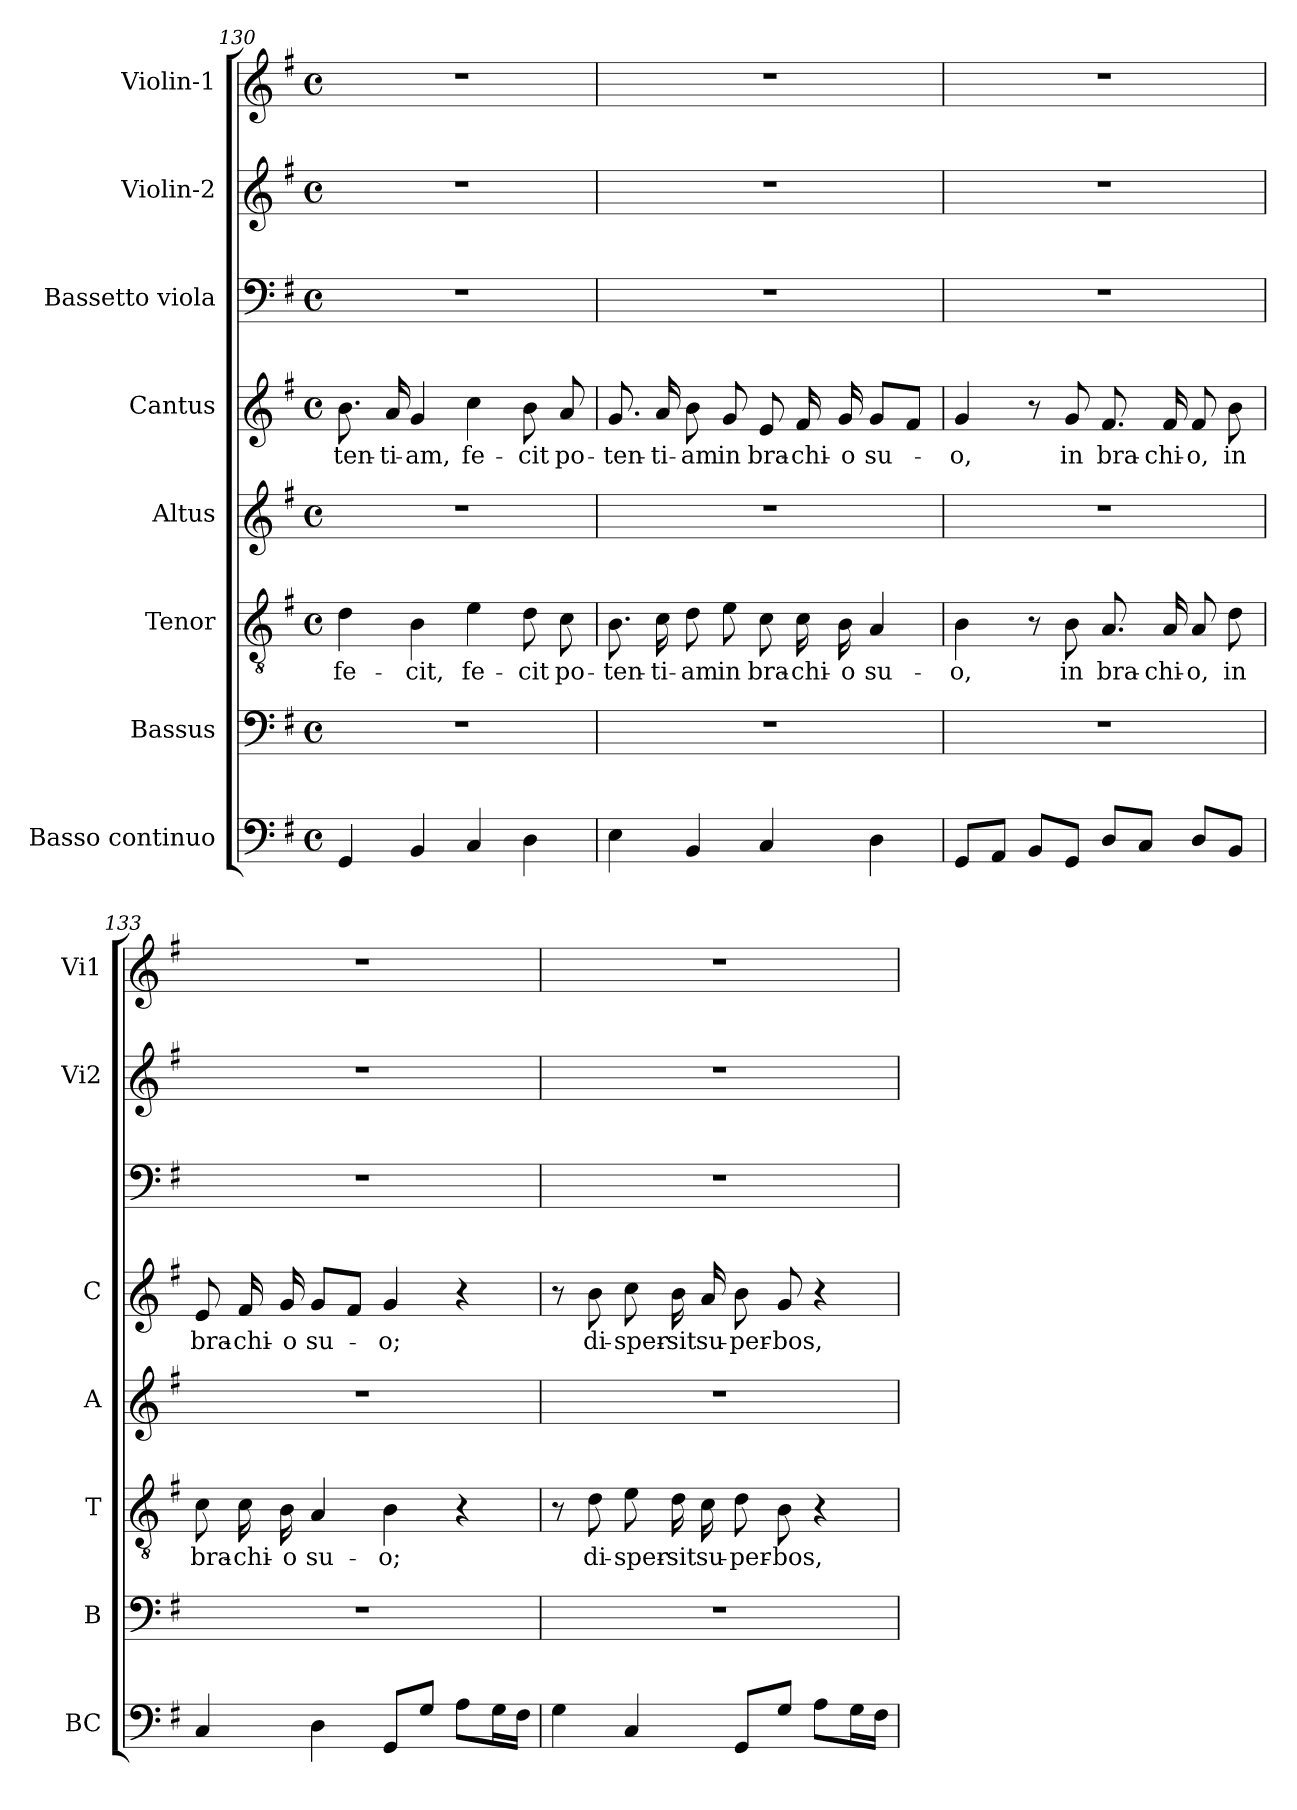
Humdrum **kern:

**kern	**kern	**kern	**text	**kern	**kern	**text	**kern	**kern	**kern
*part8	*part7	*part6	*part6	*part5	*part4	*part4	*part3	*part2	*part1
*staff8	*staff7	*staff6	*staff6	*staff5	*staff4	*staff4	*staff3	*staff2	*staff1
*I"Basso continuo	*I"Bassus	*I"Tenor	*	*I"Altus	*I"Cantus	*	*I"Bassetto viola	*I"Violin-2	*I"Violin-1
*I'BC	*I'B	*I'T	*	*I'A	*I'C	*	*	*I'Vi2	*I'Vi1
*clefF4	*clefF4	*clefGv2	*	*clefG2	*clefG2	*	*clefF4	*clefG2	*clefG2
*k[f#]	*k[f#]	*k[f#]	*	*k[f#]	*k[f#]	*	*k[f#]	*k[f#]	*k[f#]
*G:	*G:	*G:	*	*G:	*G:	*	*G:	*G:	*G:
*M4/4	*M4/4	*M4/4	*	*M4/4	*M4/4	*	*M4/4	*M4/4	*M4/4
*met(c)	*met(c)	*met(c)	*	*met(c)	*met(c)	*	*met(c)	*met(c)	*met(c)
=130	=130	=130	=130	=130	=130	=130	=130	=130	=130
!	!	!	!LO:LY:b	!	!	!LO:LY:b	!	!	!
4GG/	1r	4d\	fe-	1r	8.b\	-ten-	1r	1r	1r
!	!	!	!	!	!	!LO:LY:b	!	!	!
.	.	.	.	.	16a/	-ti-	.	.	.
!	!	!	!LO:LY:b	!	!	!LO:LY:b	!	!	!
4BB/	.	4B\	-cit,	.	4g/	-am,	.	.	.
!	!	!	!LO:LY:b	!	!	!LO:LY:b	!	!	!
4C/	.	4e\	fe-	.	4cc\	fe-	.	.	.
!	!	!	!LO:LY:b	!	!	!LO:LY:b	!	!	!
4D\	.	8d\	-cit	.	8b\	-cit	.	.	.
!	!	!	!LO:LY:b	!	!	!LO:LY:b	!	!	!
.	.	8c\	po-	.	8a/	po-	.	.	.
!!LO:LB:g=z
=131	=131	=131	=131	=131	=131	=131	=131	=131	=131
!	!	!	!LO:LY:b	!	!	!LO:LY:b	!	!	!
4E\	1r	8.B\	-ten-	1r	8.g/	-ten-	1r	1r	1r
!	!	!	!LO:LY:b	!	!	!LO:LY:b	!	!	!
.	.	16c\	-ti-	.	16a/	-ti-	.	.	.
!	!	!	!LO:LY:b	!	!	!LO:LY:b	!	!	!
4BB/	.	8d\	-am	.	8b\	-am	.	.	.
!	!	!	!LO:LY:b	!	!	!LO:LY:b	!	!	!
.	.	8e\	in	.	8g/	in	.	.	.
!	!	!	!LO:LY:b	!	!	!LO:LY:b	!	!	!
4C/	.	8c\	bra-	.	8e/	bra-	.	.	.
!	!	!	!LO:LY:b	!	!	!LO:LY:b	!	!	!
.	.	16c\	-chi-	.	16f#/	-chi-	.	.	.
!	!	!	!LO:LY:b	!	!	!LO:LY:b	!	!	!
.	.	16B\	-o	.	16g/	-o	.	.	.
!	!	!	!LO:LY:b	!	!	!LO:LY:b	!	!	!
4D\	.	4A/	su-	.	8g/L	su-	.	.	.
.	.	.	.	.	8f#/J	.	.	.	.
=132	=132	=132	=132	=132	=132	=132	=132	=132	=132
!	!	!	!LO:LY:b	!	!	!LO:LY:b	!	!	!
8GG/L	1r	4B\	-o,	1r	4g/	-o,	1r	1r	1r
8AA/J	.	.	.	.	.	.	.	.	.
8BB/L	.	8r	.	.	8r	.	.	.	.
!	!	!	!LO:LY:b	!	!	!LO:LY:b	!	!	!
8GG/J	.	8B\	in	.	8g/	in	.	.	.
!	!	!	!LO:LY:b	!	!	!LO:LY:b	!	!	!
8D/L	.	8.A/	bra-	.	8.f#/	bra-	.	.	.
8C/J	.	.	.	.	.	.	.	.	.
!	!	!	!LO:LY:b	!	!	!LO:LY:b	!	!	!
.	.	16A/	-chi-	.	16f#/	-chi-	.	.	.
!	!	!	!LO:LY:b	!	!	!LO:LY:b	!	!	!
8D/L	.	8A/	-o,	.	8f#/	-o,	.	.	.
!	!	!	!LO:LY:b	!	!	!LO:LY:b	!	!	!
8BB/J	.	8d\	in	.	8b\	in	.	.	.
=133	=133	=133	=133	=133	=133	=133	=133	=133	=133
!	!	!	!LO:LY:b	!	!	!LO:LY:b	!	!	!
4C/	1r	8c\	bra-	1r	8e/	bra-	1r	1r	1r
!	!	!	!LO:LY:b	!	!	!LO:LY:b	!	!	!
.	.	16c\	-chi-	.	16f#/	-chi-	.	.	.
!	!	!	!LO:LY:b	!	!	!LO:LY:b	!	!	!
.	.	16B\	-o	.	16g/	-o	.	.	.
!	!	!	!LO:LY:b	!	!	!LO:LY:b	!	!	!
4D\	.	4A/	su-	.	8g/L	su-	.	.	.
.	.	.	.	.	8f#/J	.	.	.	.
!	!	!	!LO:LY:b	!	!	!LO:LY:b	!	!	!
8GG/L	.	4B\	-o;	.	4g/	-o;	.	.	.
8G/J	.	.	.	.	.	.	.	.	.
8A\L	.	4r	.	.	4r	.	.	.	.
16G\L	.	.	.	.	.	.	.	.	.
16F#\JJ	.	.	.	.	.	.	.	.	.
=134	=134	=134	=134	=134	=134	=134	=134	=134	=134
4G\	1r	8r	.	1r	8r	.	1r	1r	1r
!	!	!	!LO:LY:b	!	!	!LO:LY:b	!	!	!
.	.	8d\	di-	.	8b\	di-	.	.	.
!	!	!	!LO:LY:b	!	!	!LO:LY:b	!	!	!
4C/	.	8e\	-sper-	.	8cc\	-sper-	.	.	.
!	!	!	!LO:LY:b	!	!	!LO:LY:b	!	!	!
.	.	16d\	-sit	.	16b\	-sit	.	.	.
!	!	!	!LO:LY:b	!	!	!LO:LY:b	!	!	!
.	.	16c\	su-	.	16a/	su-	.	.	.
!	!	!	!LO:LY:b	!	!	!LO:LY:b	!	!	!
8GG/L	.	8d\	-per-	.	8b\	-per-	.	.	.
!	!	!	!LO:LY:b	!	!	!LO:LY:b	!	!	!
8G/J	.	8B\	-bos,	.	8g/	-bos,	.	.	.
8A\L	.	4r	.	.	4r	.	.	.	.
16G\L	.	.	.	.	.	.	.	.	.
16F#\JJ	.	.	.	.	.	.	.	.	.
=	=	=	=	=	=	=	=	=	=
*-	*-	*-	*-	*-	*-	*-	*-	*-	*-
